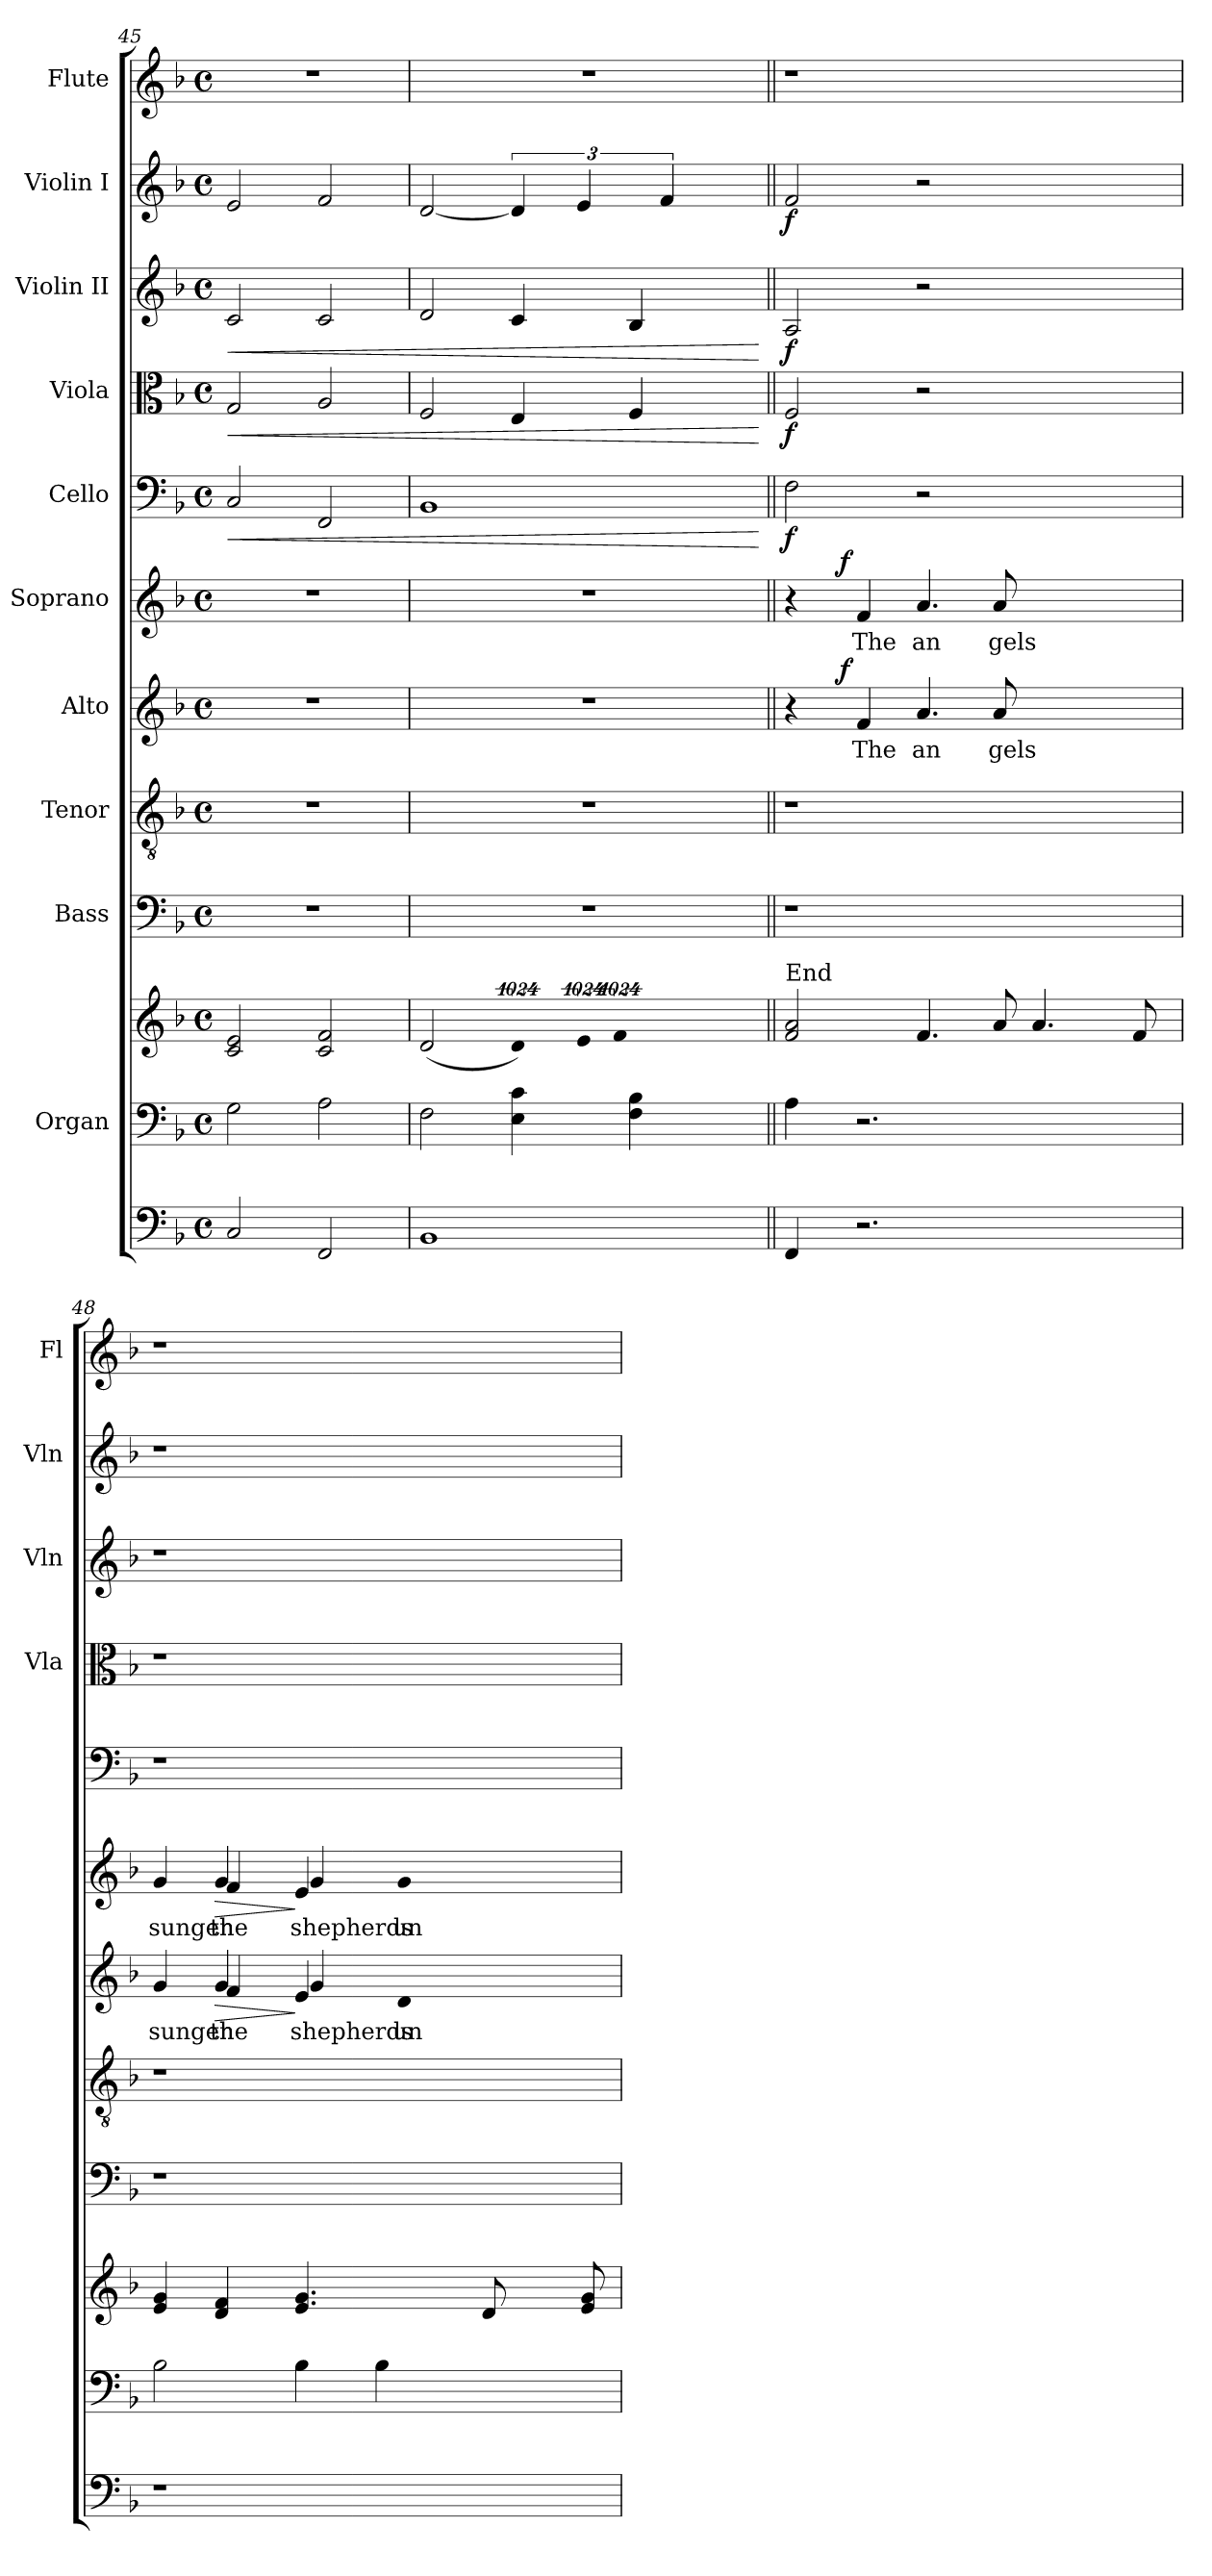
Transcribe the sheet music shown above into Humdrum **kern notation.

**kern	**kern	**kern	**kern	**kern	**kern	**text	**dynam	**kern	**text	**dynam	**kern	**dynam	**kern	**dynam	**kern	**dynam	**kern	**dynam	**kern
*part11	*part10	*part10	*part9	*part8	*part7	*part7	*part7	*part6	*part6	*part6	*part5	*part5	*part4	*part4	*part3	*part3	*part2	*part2	*part1
*staff12	*staff11	*staff10	*staff9	*staff8	*staff7	*staff7	*staff7	*staff6	*staff6	*staff6	*staff5	*staff5	*staff4	*staff4	*staff3	*staff3	*staff2	*staff2	*staff1
*	*I"Organ	*	*I"Bass	*I"Tenor	*I"Alto	*	*	*I"Soprano	*	*	*I"Cello	*	*I"Viola	*	*I"Violin II	*	*I"Violin I	*	*I"Flute
*	*	*	*	*	*	*	*	*	*	*	*	*	*I'Vla	*	*I'Vln	*	*I'Vln	*	*I'Fl
*clefF4	*clefF4	*clefG2	*clefF4	*clefGv2	*clefG2	*	*	*clefG2	*	*	*clefF4	*	*clefC3	*	*clefG2	*	*clefG2	*	*clefG2
*k[b-]	*k[b-]	*k[b-]	*k[b-]	*k[b-]	*k[b-]	*	*	*k[b-]	*	*	*k[b-]	*	*k[b-]	*	*k[b-]	*	*k[b-]	*	*k[b-]
*F:	*F:	*F:	*F:	*F:	*F:	*	*	*F:	*	*	*F:	*	*F:	*	*F:	*	*F:	*	*F:
*M4/4	*M4/4	*M4/4	*M4/4	*M4/4	*M4/4	*	*	*M4/4	*	*	*M4/4	*	*M4/4	*	*M4/4	*	*M4/4	*	*M4/4
*met(c)	*met(c)	*met(c)	*met(c)	*met(c)	*met(c)	*	*	*met(c)	*	*	*met(c)	*	*met(c)	*	*met(c)	*	*met(c)	*	*met(c)
=45	=45	=45	=45	=45	=45	=45	=45	=45	=45	=45	=45	=45	=45	=45	=45	=45	=45	=45	=45
!	!	!	!	!	!	!	!	!	!	!	!	!LO:HP:b	!	!LO:HP:b	!	!LO:HP:b	!	!	!
2C/	2G\	2c/ 2e/	1r	1r	1r	.	.	1r	.	.	2C/	<	2G/	<	2c/	<	2e/	.	1r
2FF/	2A\	2c/ 2f/	.	.	.	.	.	.	.	.	2FF/	.	2A/	.	2c/	.	2f/	.	.
=46	=46	=46	=46	=46	=46	=46	=46	=46	=46	=46	=46	=46	=46	=46	=46	=46	=46	=46	=46
*	*	*^	*	*	*	*	*	*	*	*	*	*	*	*	*	*	*	*	*
1BB-	2F\	(2d/	2ryy	1r	1r	1r	.	.	1r	.	.	1BB-	.	2F/	.	2d/	.	[<2d/	.	1r
!	!	!	!LO:N:vis=4	!	!	!	!	!	!	!	!	!	!	!	!	!	!	!	!	!
.	4E\ 4c\	8ryy	4096%683d/)	.	.	.	.	.	.	.	.	.	.	4E/	.	4c/	.	6d/]	.	.
.	.	32ryy	.	.	.	.	.	.	.	.	.	.	.	.	.	.	.	.	.	.
.	.	128ryy	.	.	.	.	.	.	.	.	.	.	.	.	.	.	.	.	.	.
.	.	512ryy	.	.	.	.	.	.	.	.	.	.	.	.	.	.	.	.	.	.
.	.	2048.ryy	.	.	.	.	.	.	.	.	.	.	.	.	.	.	.	.	.	.
.	.	.	.	.	.	.	.	.	.	.	.	.	.	.	.	.	.	6e/	.	.
!	!	!LO:N:vis=4	!	!	!	!	!	!	!	!	!	!	!	!	!	!	!	!	!	!
.	.	4096%683e/	32ryy	.	.	.	.	.	.	.	.	.	.	.	.	.	.	.	.	.
.	.	.	64ryy	.	.	.	.	.	.	.	.	.	.	.	.	.	.	.	.	.
.	.	.	128ryy	.	.	.	.	.	.	.	.	.	.	.	.	.	.	.	.	.
.	.	.	2048.ryy	.	.	.	.	.	.	.	.	.	.	.	.	.	.	.	.	.
!	!	!	!LO:N:vis=4	!	!	!	!	!	!	!	!	!	!	!	!	!	!	!	!	!
.	.	.	4096%683f/	.	.	.	.	.	.	.	.	.	.	.	.	.	.	.	.	.
.	4F\ 4B-\	.	.	.	.	.	.	.	.	.	.	.	.	4F/	.	4B-/	.	.	.	.
.	.	.	.	.	.	.	.	.	.	.	.	.	.	.	.	.	.	6f/	.	.
.	.	16ryy	.	.	.	.	.	.	.	.	.	.	.	.	.	.	.	.	.	.
.	.	.	16ryy	.	.	.	.	.	.	.	.	.	.	.	.	.	.	.	.	.
.	.	32ryy	.	.	.	.	.	.	.	.	.	.	.	.	.	.	.	.	.	.
.	.	64ryy	.	.	.	.	.	.	.	.	.	.	.	.	.	.	.	.	.	.
.	.	1024..ryy	.	.	.	.	.	.	.	.	.	.	.	.	.	.	.	.	.	.
.	.	32ryy	.	.	.	.	.	.	.	.	.	.	.	.	.	.	.	.	.	.
.	.	.	32ryy	.	.	.	.	.	.	.	.	.	.	.	.	.	.	.	.	.
.	.	64ryy	.	.	.	.	.	.	.	.	.	.	.	.	.	.	.	.	.	.
.	.	.	64ryy	.	.	.	.	.	.	.	.	.	.	.	.	.	.	.	.	.
.	.	128ryy	.	.	.	.	.	.	.	.	.	.	.	.	.	.	.	.	.	.
.	.	.	1024..ryy	.	.	.	.	.	.	.	.	.	.	.	.	.	.	.	.	.
.	.	2048.ryy	.	.	.	.	.	.	.	.	.	.	.	.	.	.	.	.	.	.
*	*	*v	*v	*	*	*	*	*	*	*	*	*	*	*	*	*	*	*	*	*
.	.	.	.	.	.	.	.	.	.	.	.	[	.	[	.	[	.	.	.
=47||	=47||	=47||	=47||	=47||	=47||	=47||	=47||	=47||	=47||	=47||	=47||	=47||	=47||	=47||	=47||	=47||	=47||	=47||	=47||
*	*	*^	*	*	*	*	*	*	*	*	*	*	*	*	*	*	*	*	*
*	*	*	*^	*	*	*	*	*	*	*	*	*	*	*	*	*	*	*	*	*
!	!	!LO:TX:a:t=End	!	!	!	!	!	!	!	!	!	!	!	!	!	!	!	!	!	!	!
!	!	!	!	!	!	!	!	!	!	!	!	!	!	!LO:DY:b	!	!LO:DY:b	!	!LO:DY:b	!	!LO:DY:b	!
*	*	*	*	*	*	*	*^	*	*	*^	*	*	*	*	*	*	*	*	*	*	*
4FF/	4A\	2f/ 2a/	2ryy	2..ryy	1r	1r	4r	8..ryy	.	.	4r	8..ryy	.	.	2F\	f	2F/	f	2A/	f	2f/	f	1r
!	!	!	!	!	!	!	!	!	!	!LO:DY:a	!	!	!	!LO:DY:a	!	!	!	!	!	!	!	!	!
.	.	.	.	.	.	.	.	1ryy	.	f	.	1ryy	.	f	.	.	.	.	.	.	.	.	.
!	!	!	!	!	!	!	!	!	!LO:LY:b	!	!	!	!LO:LY:b	!	!	!	!	!	!	!	!	!	!
2.r	2.r	.	.	.	.	.	4f/	.	The	.	4f/	.	The	.	.	.	.	.	.	.	.	.	.
!	!	!	!	!	!	!	!	!	!LO:LY:b	!	!	!	!LO:LY:b	!	!	!	!	!	!	!	!	!	!
.	.	2ryy	4.f/	.	.	.	4.a/	.	an	.	4.a/	.	an	.	2r	.	2r	.	2r	.	2r	.	.
!	!	!	!	!	!	!	!	!	!LO:LY:b	!	!	!	!LO:LY:b	!	!	!	!	!	!	!	!	!	!
.	.	.	8ryy	8a/	.	.	8a/	.	gels	.	8a/	.	gels	.	.	.	.	.	.	.	.	.	.
2ryy	2ryy	4.a/	4.ryy	2ryy	2ryy	2ryy	2ryy	.	.	.	2ryy	.	.	.	2ryy	.	2ryy	.	2ryy	.	2ryy	.	2ryy
.	.	.	.	.	.	.	.	4ryy	.	.	.	4ryy	.	.	.	.	.	.	.	.	.	.	.
.	.	8ryy	8f/	.	.	.	.	.	.	.	.	.	.	.	.	.	.	.	.	.	.	.	.
.	.	.	.	.	.	.	.	32ryy	.	.	.	32ryy	.	.	.	.	.	.	.	.	.	.	.
!!LO:PB:g=z
=48	=48	=48	=48	=48	=48	=48	=48	=48	=48	=48	=48	=48	=48	=48	=48	=48	=48	=48	=48	=48	=48	=48	=48
!	!	!	!	!	!	!	!	!	!LO:LY:b	!	!	!	!LO:LY:b	!	!	!	!	!	!	!	!	!	!
*	*	*	*v	*v	*	*	*	*^	*	*	*	*^	*	*	*	*	*	*	*	*	*	*	*
1r	2B-\	4e/ 4g/	2..ryy	1r	1r	4ryy	4g/	4ryy	sungen	.	4ryy	4g/	4ryy	sungen	.	1r	.	1r	.	1r	.	1r	.	1r
!	!	!	!	!	!	!	!	!	!LO:LY:b	!LO:HP:b	!	!	!	!LO:LY:b	!LO:HP:b	!	!	!	!	!	!	!	!	!
.	.	4d/ 4f/	.	.	.	4g>/	12ryy	4f/	the	>	4g>/	12ryy	4f/	the	>	.	.	.	.	.	.	.	.	.
.	.	.	.	.	.	.	96%41ryy	.	.	.	.	96%41ryy	.	.	.	.	.	.	.	.	.	.	.	.
*	*	*	*	*	*	*Xtuplet	*	*	*	*	*	*	*	*	*	*	*	*	*	*	*	*	*	*
!	!	!	!	!	!	!	!	!	!LO:LY:b	!	!	!	!	!	!	!	!	!	!	!	!	!	!	!
*	*	*	*	*	*	*	*	*	*	*	*Xtuplet	*	*	*	*	*	*	*	*	*	*	*	*	*
!	!	!	!	!	!	!	!	!	!	!	!	!	!	!LO:LY:b	!	!	!	!	!	!	!	!	!	!
.	4B-\	4.e/ 4.g/	.	.	.	6e/	.	6g/	shepherds	]	6e/	.	6g/	shepherds	]	.	.	.	.	.	.	.	.	.
.	.	.	.	.	.	96%11ryy	.	96%41ryy	.	.	96%11ryy	.	96%41ryy	.	.	.	.	.	.	.	.	.	.	.
.	4B-\	.	.	.	.	.	.	.	.	.	.	.	.	.	.	.	.	.	.	.	.	.	.	.
.	.	.	.	.	.	.	96%59ryy	.	.	.	.	96%59ryy	.	.	.	.	.	.	.	.	.	.	.	.
!	!	!	!	!	!	!	!	!	!LO:LY:b	!	!	!	!	!LO:LY:b	!	!	!	!	!	!	!	!	!	!
.	.	.	.	.	.	6d/	.	.	un	.	6g/	.	.	un	.	.	.	.	.	.	.	.	.	.
.	.	8ryy	4.ryy	.	.	.	.	.	.	.	.	.	.	.	.	.	.	.	.	.	.	.	.	.
.	.	.	.	.	.	96%41ryy	.	.	.	.	96%41ryy	.	.	.	.	.	.	.	.	.	.	.	.	.
4.ryy	4.ryy	8d/	.	4.ryy	4.ryy	.	.	.	.	.	.	.	.	.	.	4.ryy	.	4.ryy	.	4.ryy	.	4.ryy	.	4.ryy
.	.	.	.	.	.	.	.	4ryy	.	.	.	.	4ryy	.	.	.	.	.	.	.	.	.	.	.
.	.	4ryy	.	.	.	.	.	.	.	.	.	.	.	.	.	.	.	.	.	.	.	.	.	.
.	.	.	8e/ 8g/	.	.	.	.	.	.	.	.	.	.	.	.	.	.	.	.	.	.	.	.	.
.	.	.	.	.	.	.	.	32ryy	.	.	.	.	32ryy	.	.	.	.	.	.	.	.	.	.	.
*	*	*	*	*	*	*v	*v	*v	*	*	*	*	*	*	*	*	*	*	*	*	*	*	*	*
*	*	*v	*v	*	*	*	*	*	*v	*v	*v	*	*	*	*	*	*	*	*	*	*	*
=	=	=	=	=	=	=	=	=	=	=	=	=	=	=	=	=	=	=	=
*-	*-	*-	*-	*-	*-	*-	*-	*-	*-	*-	*-	*-	*-	*-	*-	*-	*-	*-	*-
